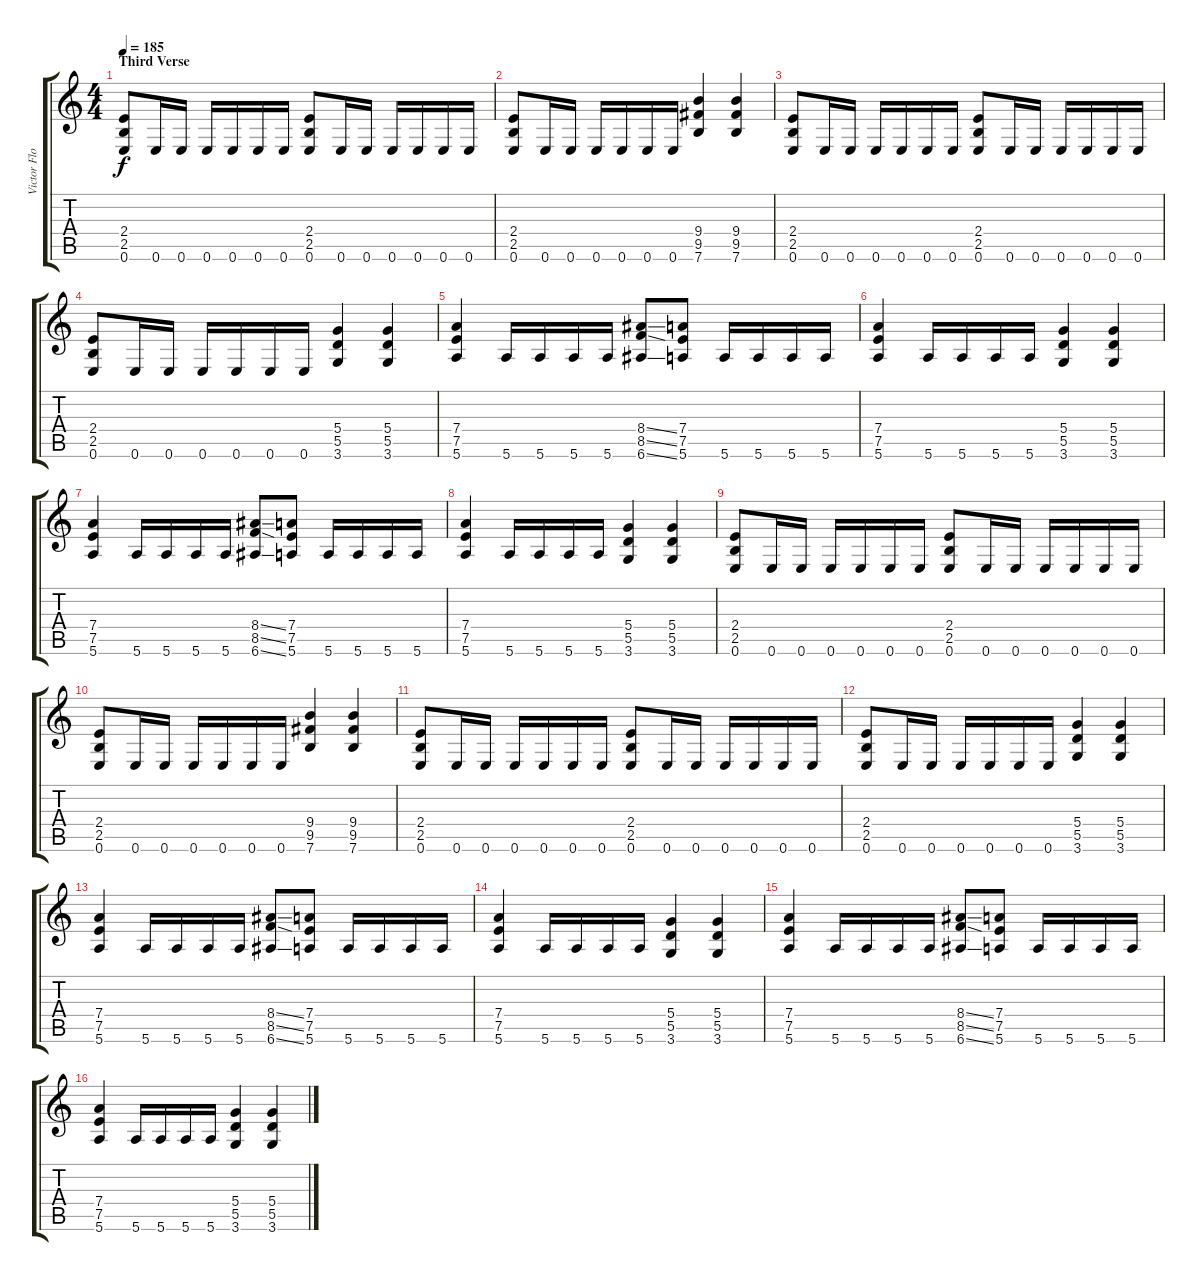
\track ("Victor Floghdraki" "Victor Flo") {instrument overdrivenguitar}
\staff {score tabs}
\tuning (E4 B3 G3 D3 A2 E2) {hide}
\ts (4 4)
\section ("" "Third Verse")
\tempo 185
\clef g2
\ks c
(2.4 2.5 0.6).8{dy f} 0.6.16 0.6.16 0.6.16 0.6.16 0.6.16 0.6.16 (2.4 2.5 0.6).8 0.6.16 0.6.16 0.6.16 0.6.16 0.6.16 0.6.16 |
(2.4 2.5 0.6).8 0.6.16 0.6.16 0.6.16 0.6.16 0.6.16 0.6.16 (9.4 9.5 7.6).4 (9.4 9.5 7.6).4 |
(2.4 2.5 0.6).8 0.6.16 0.6.16 0.6.16 0.6.16 0.6.16 0.6.16 (2.4 2.5 0.6).8 0.6.16 0.6.16 0.6.16 0.6.16 0.6.16 0.6.16 |
(2.4 2.5 0.6).8 0.6.16 0.6.16 0.6.16 0.6.16 0.6.16 0.6.16 (5.4 5.5 3.6).4 (5.4 5.5 3.6).4 |
(7.4 7.5 5.6).4 5.6.16 5.6.16 5.6.16 5.6.16 (8.4{ss} 8.5{ss} 6.6{ss}).8 (7.4 7.5 5.6).8 5.6.16 5.6.16 5.6.16 5.6.16 |
(7.4 7.5 5.6).4 5.6.16 5.6.16 5.6.16 5.6.16 (5.4 5.5 3.6).4 (5.4 5.5 3.6).4 |
(7.4 7.5 5.6).4 5.6.16 5.6.16 5.6.16 5.6.16 (8.4{ss} 8.5{ss} 6.6{ss}).8 (7.4 7.5 5.6).8 5.6.16 5.6.16 5.6.16 5.6.16 |
(7.4 7.5 5.6).4 5.6.16 5.6.16 5.6.16 5.6.16 (5.4 5.5 3.6).4 (5.4 5.5 3.6).4 |
(2.4 2.5 0.6).8 0.6.16 0.6.16 0.6.16 0.6.16 0.6.16 0.6.16 (2.4 2.5 0.6).8 0.6.16 0.6.16 0.6.16 0.6.16 0.6.16 0.6.16 |
(2.4 2.5 0.6).8 0.6.16 0.6.16 0.6.16 0.6.16 0.6.16 0.6.16 (9.4 9.5 7.6).4 (9.4 9.5 7.6).4 |
(2.4 2.5 0.6).8 0.6.16 0.6.16 0.6.16 0.6.16 0.6.16 0.6.16 (2.4 2.5 0.6).8 0.6.16 0.6.16 0.6.16 0.6.16 0.6.16 0.6.16 |
(2.4 2.5 0.6).8 0.6.16 0.6.16 0.6.16 0.6.16 0.6.16 0.6.16 (5.4 5.5 3.6).4 (5.4 5.5 3.6).4 |
(7.4 7.5 5.6).4 5.6.16 5.6.16 5.6.16 5.6.16 (8.4{ss} 8.5{ss} 6.6{ss}).8 (7.4 7.5 5.6).8 5.6.16 5.6.16 5.6.16 5.6.16 |
(7.4 7.5 5.6).4 5.6.16 5.6.16 5.6.16 5.6.16 (5.4 5.5 3.6).4 (5.4 5.5 3.6).4 |
(7.4 7.5 5.6).4 5.6.16 5.6.16 5.6.16 5.6.16 (8.4{ss} 8.5{ss} 6.6{ss}).8 (7.4 7.5 5.6).8 5.6.16 5.6.16 5.6.16 5.6.16 |
(7.4 7.5 5.6).4 5.6.16 5.6.16 5.6.16 5.6.16 (5.4 5.5 3.6).4 (5.4 5.5 3.6).4
